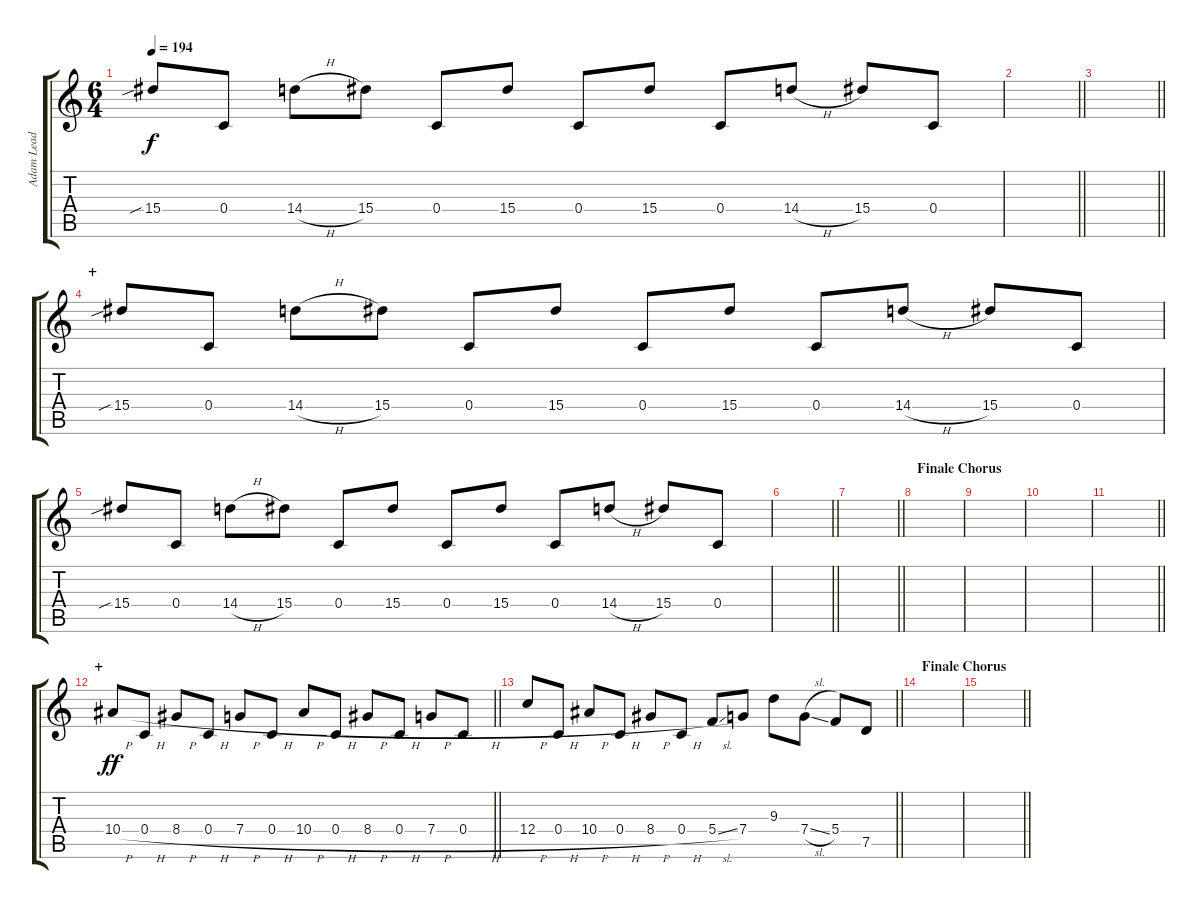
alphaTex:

\track ("Adam Lead" "Adam Lead") {instrument distortionguitar}
\staff {score tabs}
\tuning (D4 A3 F3 C3 G2 C2) {hide}
\ts (6 4)
\tempo 194
\clef g2
\ks c
15.4{sib}.8{dy f} 0.4.8 14.4{h}.8 15.4.8 0.4.8 15.4.8 0.4.8 15.4.8 0.4.8 14.4{h}.8 15.4.8 0.4.8 |
\barLineRight lightlight
|
\barLineRight lightlight
|
\section ("" "+")
15.4{sib}.8 0.4.8 14.4{h}.8 15.4.8 0.4.8 15.4.8 0.4.8 15.4.8 0.4.8 14.4{h}.8 15.4.8 0.4.8 |
15.4{sib}.8 0.4.8 14.4{h}.8 15.4.8 0.4.8 15.4.8 0.4.8 15.4.8 0.4.8 14.4{h}.8 15.4.8 0.4.8 |
\barLineRight lightlight
|
\barLineRight lightlight
|
\section ("" "Finale Chorus")
|
|
|
\barLineRight lightlight
|
\section ("" "+")
\barLineRight lightlight
10.4{h}.8{dy ff} 0.4{h}.8 8.4{h}.8 0.4{h}.8 7.4{h}.8 0.4{h}.8 10.4{h}.8 0.4{h}.8 8.4{h}.8 0.4{h}.8 7.4{h}.8 0.4{h}.8 |
\barLineRight lightlight
12.4{h}.8 0.4{h}.8 10.4{h}.8 0.4{h}.8 8.4{h}.8 0.4{h}.8 5.4{sl}.8 7.4.8 9.3.8 7.4{sl}.8 5.4.8 7.5.8 |
\section ("" "Finale Chorus")
|
\barLineRight lightlight
